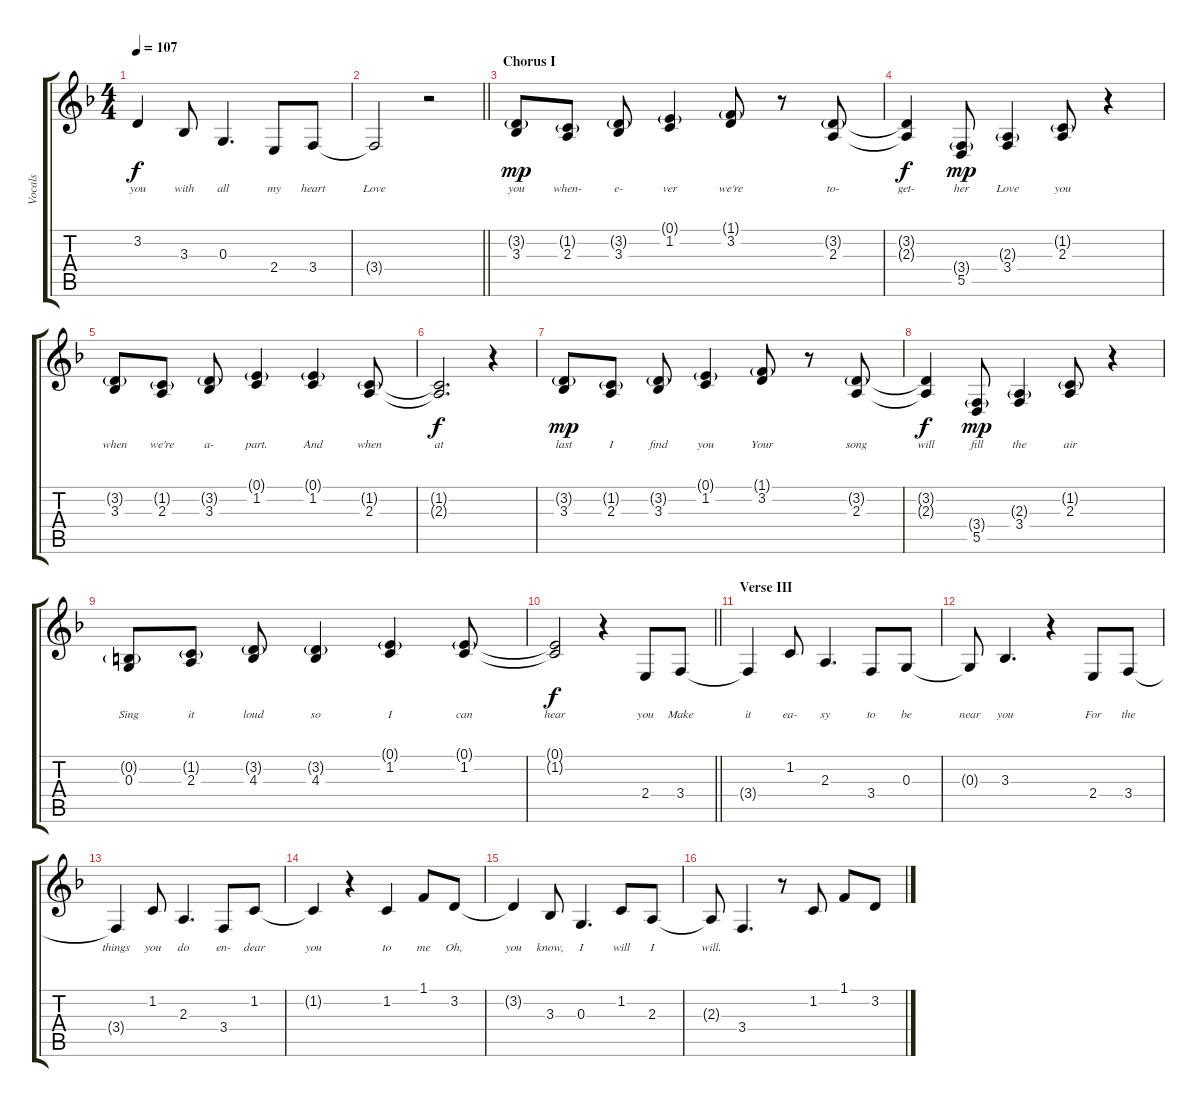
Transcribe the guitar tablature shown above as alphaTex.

\track ("Vocals" "Vocals") {instrument clarinet}
\staff {score tabs}
\tuning (E4 B3 G3 D3 A2 E2) {hide}
\ts (4 4)
\tempo 107
\clef g2
\ks f
3.2{t}.4{lyrics (0 "you") lyrics (1 "") lyrics (2 "") lyrics (3 "") lyrics (4 "") dy f} 3.3.8{lyrics (0 "with") lyrics (1 "") lyrics (2 "") lyrics (3 "") lyrics (4 "")} 0.3.4{d lyrics (0 "all") lyrics (1 "") lyrics (2 "") lyrics (3 "") lyrics (4 "")} 2.4.8{lyrics (0 "my") lyrics (1 "") lyrics (2 "") lyrics (3 "") lyrics (4 "")} 3.4.8{lyrics (0 "heart") lyrics (1 "") lyrics (2 "") lyrics (3 "") lyrics (4 "")} |
\barLineRight lightlight
3.4{t}.2{lyrics (0 "Love") lyrics (1 "") lyrics (2 "") lyrics (3 "") lyrics (4 "")} r.2 |
\section ("" "Chorus I")
(3.2{g} 3.3).8{lyrics (0 "you") lyrics (1 "") lyrics (2 "") lyrics (3 "") lyrics (4 "") dy mp} (1.2{g} 2.3).8{lyrics (0 "when-") lyrics (1 "") lyrics (2 "") lyrics (3 "") lyrics (4 "")} (3.2{g} 3.3).8{lyrics (0 "e-") lyrics (1 "") lyrics (2 "") lyrics (3 "") lyrics (4 "")} (0.1{g} 1.2).4{lyrics (0 "ver") lyrics (1 "") lyrics (2 "") lyrics (3 "") lyrics (4 "")} (1.1{g} 3.2).8{lyrics (0 "we're") lyrics (1 "") lyrics (2 "") lyrics (3 "") lyrics (4 "")} r.8 (3.2{g} 2.3).8{lyrics (0 "to-") lyrics (1 "") lyrics (2 "") lyrics (3 "") lyrics (4 "")} |
(3.2{t} 2.3{t}).4{lyrics (0 "get-") lyrics (1 "") lyrics (2 "") lyrics (3 "") lyrics (4 "") dy f} (3.4{g} 5.5).8{lyrics (0 "her") lyrics (1 "") lyrics (2 "") lyrics (3 "") lyrics (4 "") dy mp} (2.3{g} 3.4).4{lyrics (0 "Love") lyrics (1 "") lyrics (2 "") lyrics (3 "") lyrics (4 "")} (1.2{g} 2.3).8{lyrics (0 "you") lyrics (1 "") lyrics (2 "") lyrics (3 "") lyrics (4 "")} r.4 |
(3.2{g} 3.3).8{lyrics (0 "when") lyrics (1 "") lyrics (2 "") lyrics (3 "") lyrics (4 "")} (1.2{g} 2.3).8{lyrics (0 "we're") lyrics (1 "") lyrics (2 "") lyrics (3 "") lyrics (4 "")} (3.2{g} 3.3).8{lyrics (0 "a-") lyrics (1 "") lyrics (2 "") lyrics (3 "") lyrics (4 "")} (0.1{g} 1.2).4{lyrics (0 "part.") lyrics (1 "") lyrics (2 "") lyrics (3 "") lyrics (4 "")} (0.1{g} 1.2).4{lyrics (0 "And") lyrics (1 "") lyrics (2 "") lyrics (3 "") lyrics (4 "")} (1.2{g} 2.3).8{lyrics (0 "when") lyrics (1 "") lyrics (2 "") lyrics (3 "") lyrics (4 "")} |
(1.2{t} 2.3{t}).2{d lyrics (0 "at") lyrics (1 "") lyrics (2 "") lyrics (3 "") lyrics (4 "") dy f} r.4 |
(3.2{g} 3.3).8{lyrics (0 "last") lyrics (1 "") lyrics (2 "") lyrics (3 "") lyrics (4 "") dy mp} (1.2{g} 2.3).8{lyrics (0 "I") lyrics (1 "") lyrics (2 "") lyrics (3 "") lyrics (4 "")} (3.2{g} 3.3).8{lyrics (0 "find") lyrics (1 "") lyrics (2 "") lyrics (3 "") lyrics (4 "")} (0.1{g} 1.2).4{lyrics (0 "you") lyrics (1 "") lyrics (2 "") lyrics (3 "") lyrics (4 "")} (1.1{g} 3.2).8{lyrics (0 "Your") lyrics (1 "") lyrics (2 "") lyrics (3 "") lyrics (4 "")} r.8 (3.2{g} 2.3).8{lyrics (0 "song") lyrics (1 "") lyrics (2 "") lyrics (3 "") lyrics (4 "")} |
(3.2{t} 2.3{t}).4{lyrics (0 "will") lyrics (1 "") lyrics (2 "") lyrics (3 "") lyrics (4 "") dy f} (3.4{g} 5.5).8{lyrics (0 "fill") lyrics (1 "") lyrics (2 "") lyrics (3 "") lyrics (4 "") dy mp} (2.3{g} 3.4).4{lyrics (0 "the") lyrics (1 "") lyrics (2 "") lyrics (3 "") lyrics (4 "")} (1.2{g} 2.3).8{lyrics (0 "air") lyrics (1 "") lyrics (2 "") lyrics (3 "") lyrics (4 "")} r.4 |
(0.2{g} 0.3).8{lyrics (0 "Sing") lyrics (1 "") lyrics (2 "") lyrics (3 "") lyrics (4 "")} (1.2{g} 2.3).8{lyrics (0 "it") lyrics (1 "") lyrics (2 "") lyrics (3 "") lyrics (4 "")} (3.2{g} 4.3).8{lyrics (0 "loud") lyrics (1 "") lyrics (2 "") lyrics (3 "") lyrics (4 "")} (3.2{g} 4.3).4{lyrics (0 "so") lyrics (1 "") lyrics (2 "") lyrics (3 "") lyrics (4 "")} (0.1{g} 1.2).4{lyrics (0 "I") lyrics (1 "") lyrics (2 "") lyrics (3 "") lyrics (4 "")} (0.1{g} 1.2).8{lyrics (0 "can") lyrics (1 "") lyrics (2 "") lyrics (3 "") lyrics (4 "")} |
\barLineRight lightlight
(0.1{t} 1.2{t}).2{lyrics (0 "hear") lyrics (1 "") lyrics (2 "") lyrics (3 "") lyrics (4 "") dy f} r.4 2.4.8{lyrics (0 "you") lyrics (1 "") lyrics (2 "") lyrics (3 "") lyrics (4 "")} 3.4.8{lyrics (0 "Make") lyrics (1 "") lyrics (2 "") lyrics (3 "") lyrics (4 "")} |
\section ("" "Verse III")
3.4{t}.4{lyrics (0 "it") lyrics (1 "") lyrics (2 "") lyrics (3 "") lyrics (4 "")} 1.2.8{lyrics (0 "ea-") lyrics (1 "") lyrics (2 "") lyrics (3 "") lyrics (4 "")} 2.3.4{d lyrics (0 "sy") lyrics (1 "") lyrics (2 "") lyrics (3 "") lyrics (4 "")} 3.4.8{lyrics (0 "to") lyrics (1 "") lyrics (2 "") lyrics (3 "") lyrics (4 "")} 0.3.8{lyrics (0 "be") lyrics (1 "") lyrics (2 "") lyrics (3 "") lyrics (4 "")} |
0.3{t}.8{lyrics (0 "near") lyrics (1 "") lyrics (2 "") lyrics (3 "") lyrics (4 "")} 3.3.4{d lyrics (0 "you") lyrics (1 "") lyrics (2 "") lyrics (3 "") lyrics (4 "")} r.4 2.4.8{lyrics (0 "For") lyrics (1 "") lyrics (2 "") lyrics (3 "") lyrics (4 "")} 3.4.8{lyrics (0 "the") lyrics (1 "") lyrics (2 "") lyrics (3 "") lyrics (4 "")} |
3.4{t}.4{lyrics (0 "things") lyrics (1 "") lyrics (2 "") lyrics (3 "") lyrics (4 "")} 1.2.8{lyrics (0 "you") lyrics (1 "") lyrics (2 "") lyrics (3 "") lyrics (4 "")} 2.3.4{d lyrics (0 "do") lyrics (1 "") lyrics (2 "") lyrics (3 "") lyrics (4 "")} 3.4.8{lyrics (0 "en-") lyrics (1 "") lyrics (2 "") lyrics (3 "") lyrics (4 "")} 1.2.8{lyrics (0 "dear") lyrics (1 "") lyrics (2 "") lyrics (3 "") lyrics (4 "")} |
1.2{t}.4{lyrics (0 "you") lyrics (1 "") lyrics (2 "") lyrics (3 "") lyrics (4 "")} r.4 1.2.4{lyrics (0 "to") lyrics (1 "") lyrics (2 "") lyrics (3 "") lyrics (4 "")} 1.1.8{lyrics (0 "me") lyrics (1 "") lyrics (2 "") lyrics (3 "") lyrics (4 "")} 3.2.8{lyrics (0 "Oh,") lyrics (1 "") lyrics (2 "") lyrics (3 "") lyrics (4 "")} |
3.2{t}.4{lyrics (0 "you") lyrics (1 "") lyrics (2 "") lyrics (3 "") lyrics (4 "")} 3.3.8{lyrics (0 "know,") lyrics (1 "") lyrics (2 "") lyrics (3 "") lyrics (4 "")} 0.3.4{d lyrics (0 "I") lyrics (1 "") lyrics (2 "") lyrics (3 "") lyrics (4 "")} 1.2.8{lyrics (0 "will") lyrics (1 "") lyrics (2 "") lyrics (3 "") lyrics (4 "")} 2.3.8{lyrics (0 "I") lyrics (1 "") lyrics (2 "") lyrics (3 "") lyrics (4 "")} |
2.3{t}.8{lyrics (0 "will.") lyrics (1 "") lyrics (2 "") lyrics (3 "") lyrics (4 "")} 3.4.4{d} r.8 1.2.8 1.1.8 3.2.8
